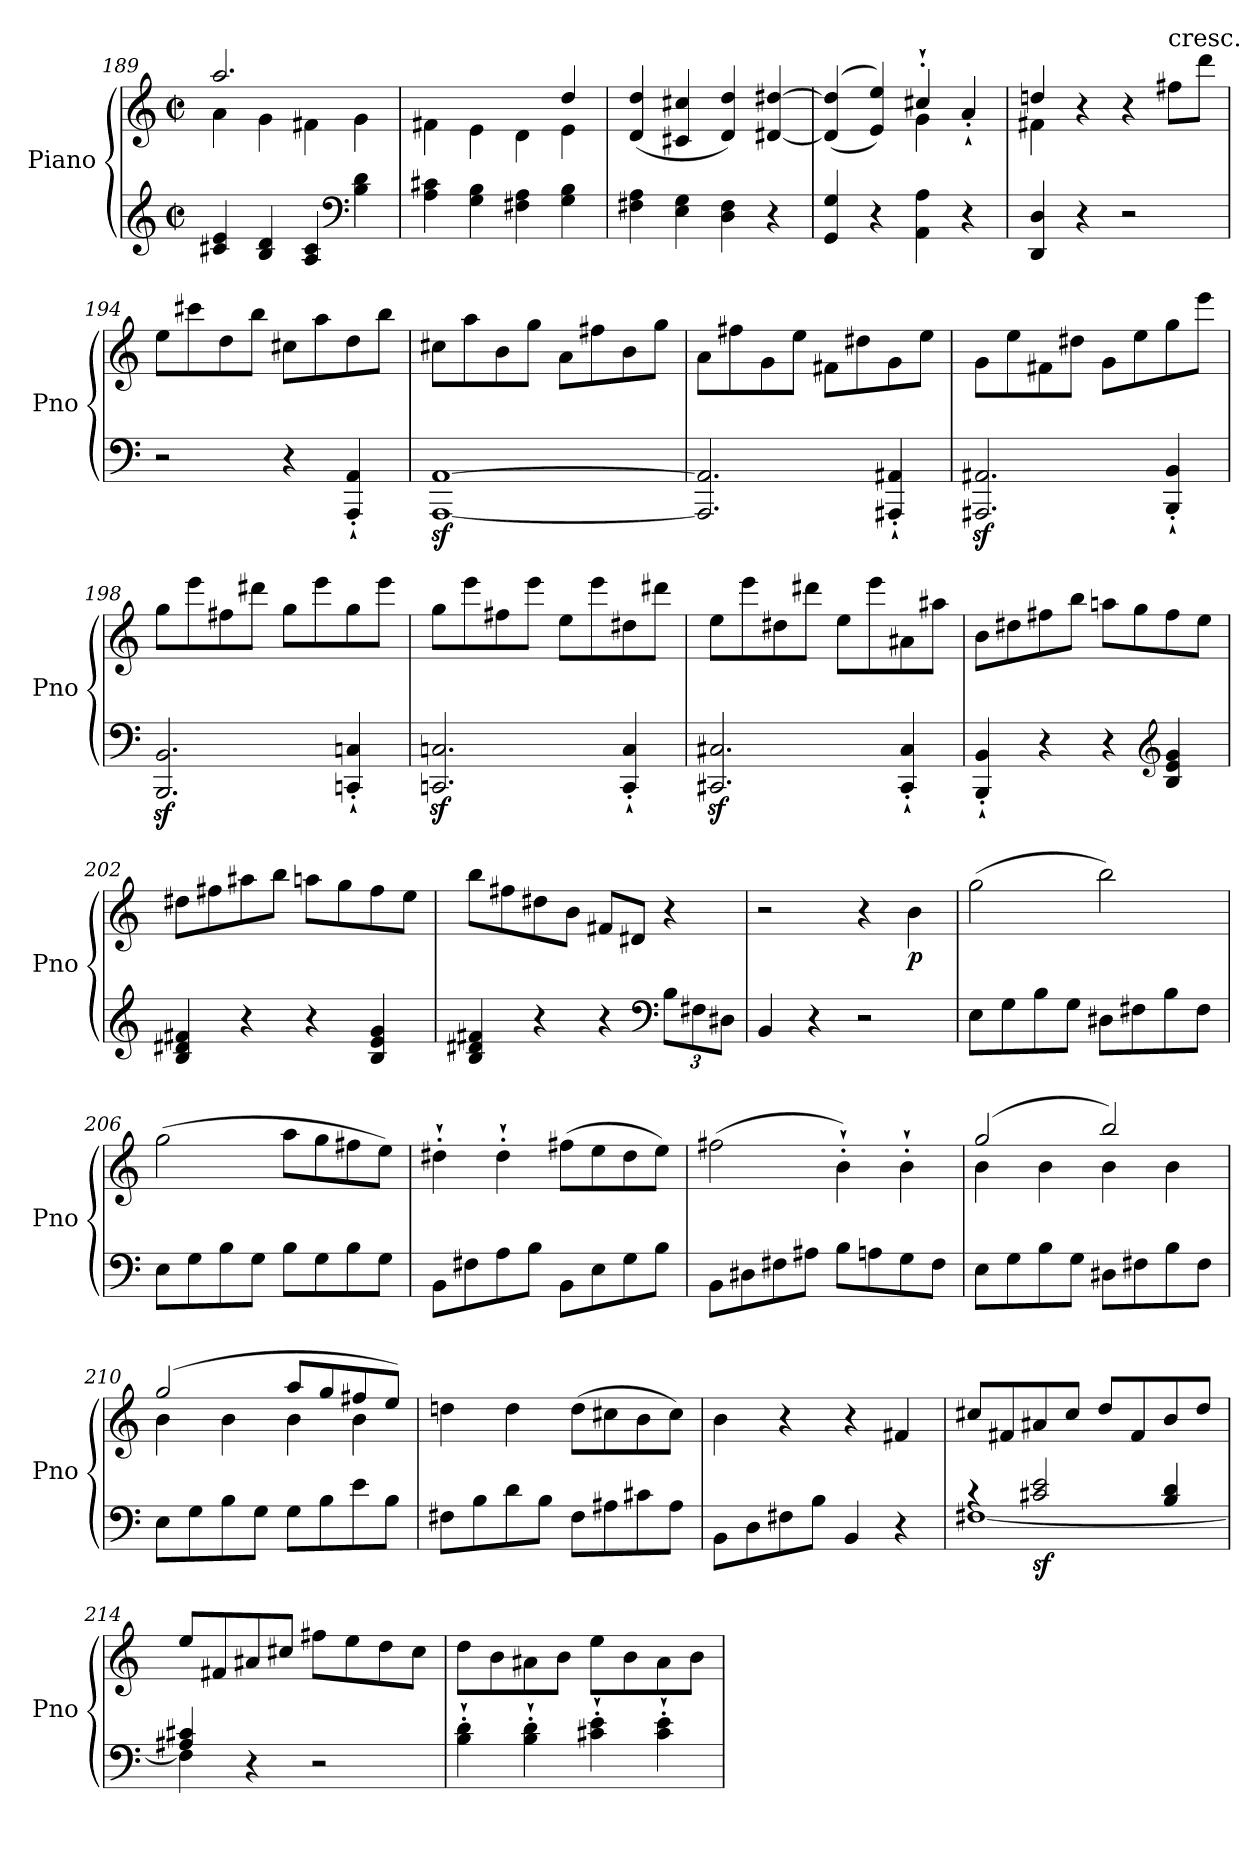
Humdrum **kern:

**kern	**kern	**dynam
*part1	*part1	*part1
*staff2	*staff1	*staff1/2
*I"Piano	*	*
*I'Pno	*	*
*clefG2	*clefG2	*
*k[]	*k[]	*
*C:	*C:	*
*M2/2	*M2/2	*
*met(c|)	*met(c|)	*
=189	=189	=189
*	*^	*
4c#X/ 4e/	4a\	2.aa/	.
4B/ 4d/	4g\	.	.
4A/ 4c#/	4f#X\	.	.
*clefF4	*	*	*
4B\ 4d\	4g\	4ryy	.
=190	=190	=190	=190
4A\ 4c#X\	4f#X\	2.ryy	.
4G\ 4B\	4e\	.	.
4F#X\ 4A\	4d\	.	.
4G\ 4B\	4e\	4dd/	.
*	*v	*v	*
=191	=191	=191
4F#X\ 4A\	(<4d/ 4dd/	.
4E\ 4G\	4c#X/ 4cc#X/	.
4D\ 4F#\	4d/ 4dd/)	.
4r	[4d#X/ [4dd#X/	.
=192	=192	=192
*	*^	*
4GG/ 4G/	(>(>4d#/] 4dd#/]	2ryy	.
4r	4e/ 4ee/))	.	.
4AA\ 4A\	4cc#X'`/	4g\	.
4r	4a'`/	4ryy	.
=193	=193	=193	=193
4DD/ 4D/	4ddn/	4f#X\	.
4r	4r	2.ryy	.
2r	4r	.	.
!	!LO:TX:a:t=cresc.	!	!
.	8ff#X\L	.	.
.	8ddd\J	.	.
*	*v	*v	*
=194	=194	=194
2r	8ee\L	.
.	8ccc#X\	.
.	8dd\	.
.	8bb\J	.
4r	8cc#X\L	.
.	8aa\	.
4AAA/'` 4AA/'`	8dd\	.
.	8bb\J	.
=195	=195	=195
[1AAAz< [1AAz<	8cc#X\L	.
.	8aa\	.
.	8b\	.
.	8gg\J	.
.	8a\L	.
.	8ff#X\	.
.	8b\	.
.	8gg\J	.
=196	=196	=196
2.AAA/] 2.AA/]	8a\L	.
.	8ff#X\	.
.	8g\	.
.	8ee\J	.
.	8f#X\L	.
.	8dd#X\	.
4AAA#X/'` 4AA#X/'`	8g\	.
.	8ee\J	.
=197	=197	=197
2.AAA#X/z< 2.AA#X/z<	8g\L	.
.	8ee\	.
.	8f#X\	.
.	8dd#X\J	.
.	8g\L	.
.	8ee\	.
4BBB/'` 4BB/'`	8gg\	.
.	8eee\J	.
=198	=198	=198
2.BBB/z< 2.BB/z<	8gg\L	.
.	8eee\	.
.	8ff#X\	.
.	8ddd#X\J	.
.	8gg\L	.
.	8eee\	.
4CCn/'` 4Cn/'`	8gg\	.
.	8eee\J	.
=199	=199	=199
2.CCn/z< 2.Cn/z<	8gg\L	.
.	8eee\	.
.	8ff#X\	.
.	8eee\J	.
.	8ee\L	.
.	8eee\	.
4CC/'` 4C/'`	8dd#X\	.
.	8ddd#X\J	.
=200	=200	=200
2.CC#X/z< 2.C#X/z<	8ee\L	.
.	8eee\	.
.	8dd#X\	.
.	8ddd#X\J	.
.	8ee\L	.
.	8eee\	.
4CC#/'` 4C#/'`	8a#X\	.
.	8aa#X\J	.
=201	=201	=201
4BBB/'` 4BB/'`	8b\L	.
.	8dd#X\	.
4r	8ff#X\	.
.	8bb\J	.
4r	8aan\L	.
.	8gg\	.
*clefG2	*	*
4B/ 4e/ 4g/	8ff#\	.
.	8ee\J	.
=202	=202	=202
4B/ 4d#X/ 4f#X/	8dd#X\L	.
.	8ff#X\	.
4r	8aa#X\	.
.	8bb\J	.
4r	8aan\L	.
.	8gg\	.
4B/ 4e/ 4g/	8ff#\	.
.	8ee\J	.
=203	=203	=203
4B/ 4d#X/ 4f#X/	8bb\L	.
.	8ff#X\	.
4r	8dd#X\	.
.	8b\J	.
4r	8f#X/L	.
.	8d#X/J	.
*clefF4	*	*
*Xbrackettup	*	*
12B\L	4r	.
12F#X\	.	.
12D#X\J	.	.
=204	=204	=204
4BB/	2r	.
4r	.	.
2r	4r	.
!	!	!LO:DY:b
.	4b\	p
=205	=205	=205
8E\L	(>2gg\	.
8G\	.	.
8B\	.	.
8G\J	.	.
8D#X\L	2bb\)	.
8F#X\	.	.
8B\	.	.
8F#\J	.	.
=206	=206	=206
8E\L	(>2gg\	.
8G\	.	.
8B\	.	.
8G\J	.	.
8B\L	8aa\L	.
8G\	8gg\	.
8B\	8ff#X\	.
8G\J	8ee\J)	.
=207	=207	=207
8BB\L	4dd#X'`\	.
8F#X\	.	.
8A\	4dd#'`\	.
8B\J	.	.
8BB\L	(>8ff#X\L	.
8E\	8ee\	.
8G\	8dd#\	.
8B\J	8ee\J)	.
=208	=208	=208
8BB\L	(>2ff#X\	.
8D#X\	.	.
8F#X\	.	.
8A#X\J	.	.
8B\L	4b'`\)	.
8An\	.	.
8G\	4b'`\	.
8F#\J	.	.
=209	=209	=209
*	*^	*
8E\L	(>2gg/	4b\	.
8G\	.	.	.
8B\	.	4b\	.
8G\J	.	.	.
8D#X\L	2bb/)	4b\	.
8F#X\	.	.	.
8B\	.	4b\	.
8F#\J	.	.	.
=210	=210	=210	=210
8E\L	(>2gg/	4b\	.
8G\	.	.	.
8B\	.	4b\	.
8G\J	.	.	.
8G\L	8aa/L	4b\	.
8B\	8gg/	.	.
8e\	8ff#X/	4b\	.
8B\J	8ee/J)	.	.
*	*v	*v	*
=211	=211	=211
8F#X\L	4ddn\	.
8B\	.	.
8d\	4dd\	.
8B\J	.	.
8F#\L	(>8dd\L	.
8A#X\	8cc#X\	.
8c#X\	8b\	.
8A#\J	8cc#\J)	.
=212	=212	=212
8BB\L	4b\	.
8D\	.	.
8F#X\	4r	.
8B\J	.	.
4BB/	4r	.
4r	4f#X/	.
=213	=213	=213
*^	*	*
4rc	[1F#X	8cc#X/L	.
.	.	8f#X/	.
!	!	!	!LO:DY:b=2
2c#X/ 2e/	.	8a#X/	sf
.	.	8cc#/J	.
.	.	8dd/L	.
.	.	8f#/	.
4B/ 4d/	.	8b/	.
.	.	8dd/J	.
=214	=214	=214	=214
4A#X/ 4c#X/	4F#\]	8ee/L	.
.	.	8f#X/	.
4r	2.ryy	8a#X/	.
.	.	8cc#X/J	.
2r	.	8ff#X\L	.
.	.	8ee\	.
.	.	8dd\	.
.	.	8cc#\J	.
*v	*v	*	*
=215	=215	=215
4B\'` 4d\'`	8dd\L	.
.	8b\	.
4B\'` 4d\'`	8a#X\	.
.	8b\J	.
4c#X\'` 4e\'`	8ee\L	.
.	8b\	.
4c#\'` 4e\'`	8a#\	.
.	8b\J	.
=	=	=
*-	*-	*-
